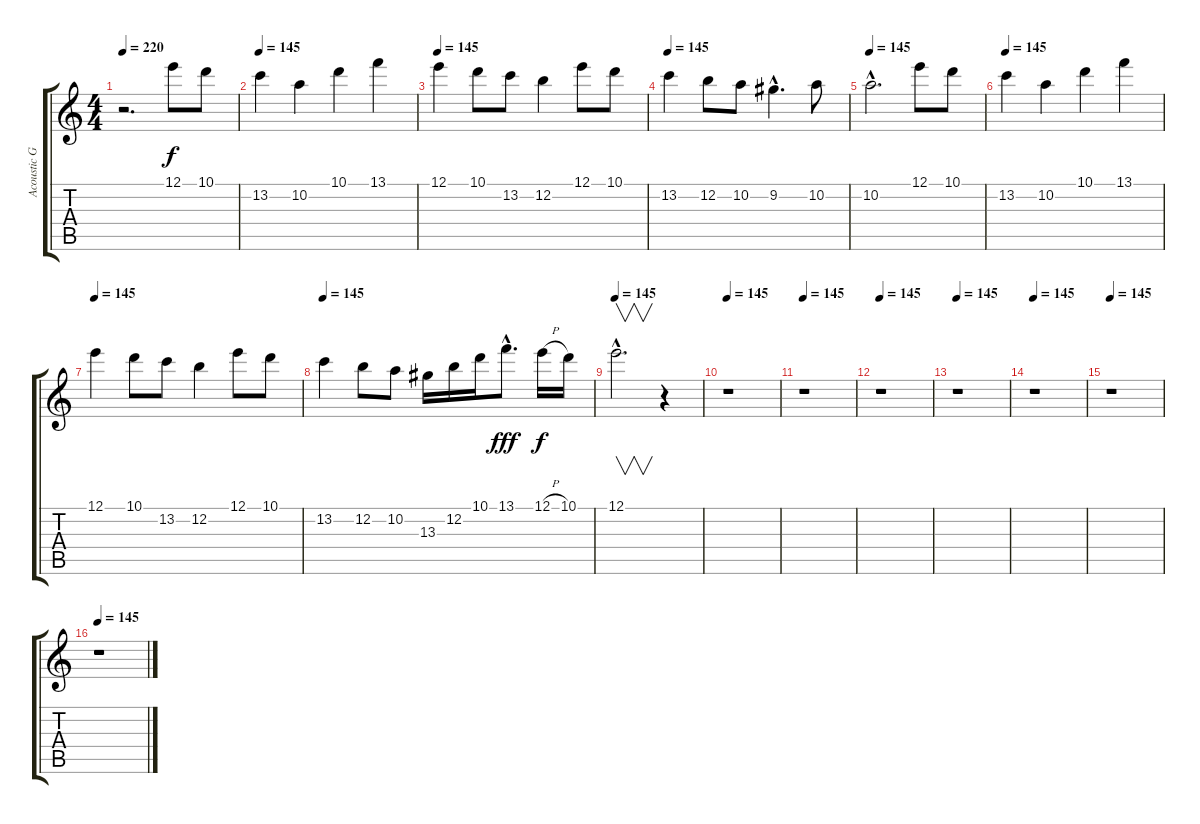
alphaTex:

\track ("Acoustic Guitar I" "Acoustic G") {instrument acousticguitarsteel}
\staff {score tabs}
\tuning (E4 B3 G3 D3 A2 E2) {hide}
\ts (4 4)
\tempo 220
\tempo 145
\tempo 220
\clef g2
\ks c
r.2{d dy f instrument acousticguitarnylon} 12.1.8{volume 12} 10.1.8 |
\tempo 145
13.2.4{instrument acousticguitarnylon} 10.2.4 10.1.4 13.1.4 |
\tempo 145
12.1.4{instrument acousticguitarnylon} 10.1.8 13.2.8 12.2.4 12.1.8 10.1.8 |
\tempo 145
13.2.4{instrument acousticguitarnylon} 12.2.8 10.2.8 9.2{hac}.4{d} 10.2.8 |
\tempo 145
10.2{hac}.2{d instrument acousticguitarnylon} 12.1.8 10.1.8 |
\tempo 145
13.2.4{instrument acousticguitarnylon} 10.2.4 10.1.4 13.1.4 |
\tempo 145
12.1.4{instrument acousticguitarnylon} 10.1.8 13.2.8 12.2.4 12.1.8 10.1.8 |
\tempo 145
13.2.4{instrument acousticguitarnylon} 12.2.8 10.2.8 13.3.16 12.2.16 10.1.16 13.1{hac}.8{d dy fff} 12.1{h}.16{dy f} 10.1.16 |
\tempo 145
12.1{hac}.2{v d instrument acousticguitarnylon} r.4 |
\tempo 145
r.1{instrument acousticguitarsteel} |
\tempo 145
r.1 |
\tempo 145
r.1 |
\tempo 145
r.1 |
\tempo 145
r.1 |
\tempo 145
r.1 |
\tempo 145
r.1
